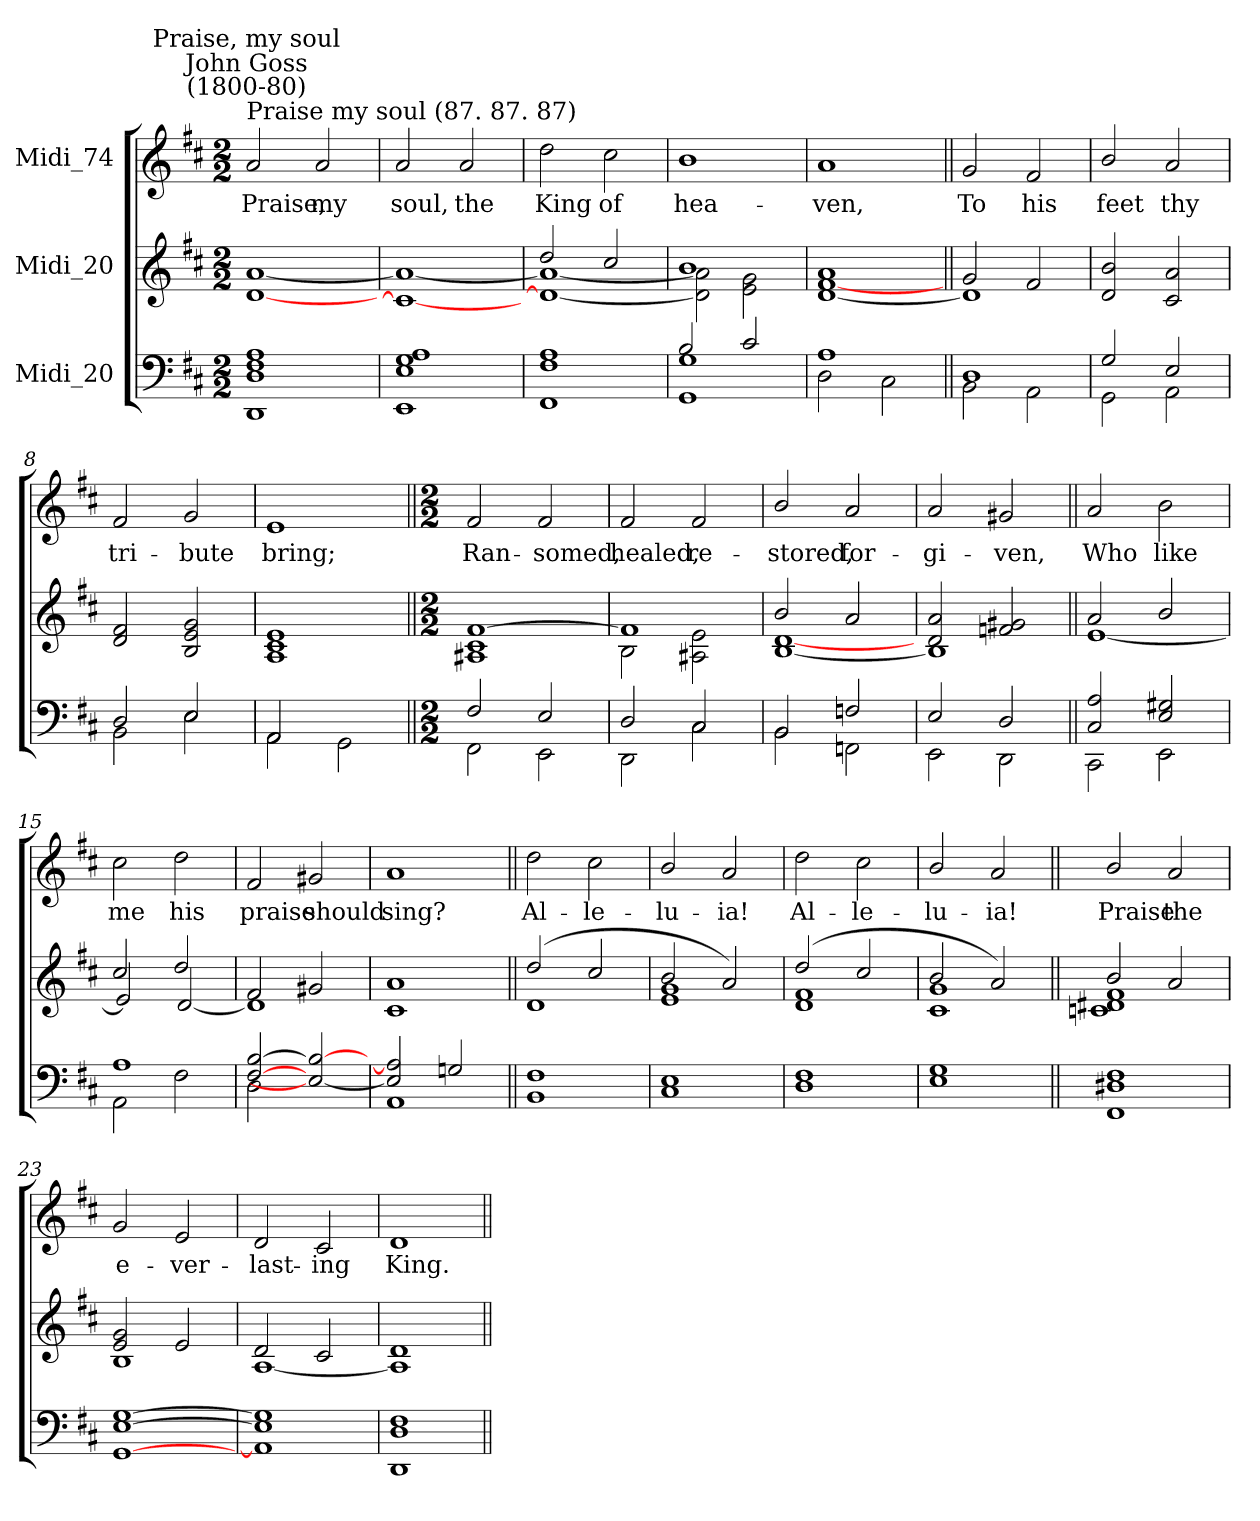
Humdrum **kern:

**kern	**kern	**kern	**text
*part3	*part2	*part1	*part1
*staff3	*staff2	*staff1	*staff1
*I"Midi_20	*I"Midi_20	*I"Midi_74	*
*clefF4	*clefG2	*clefG2	*
*k[f#c#]	*k[f#c#]	*k[f#c#]	*
*D:	*D:	*D:	*
*M2/2	*M2/2	*M2/2	*
=1	=1	=1	=1
*^	*^	*	*
!	!	!	!	!LO:TX:a:t=Praise my soul (87. 87. 87)	!
!	!	!	!	!LO:TX:a:cj:t=John Goss\n(1800-80)	!
!	!	!	!	!LO:TX:a:cj:t=Praise, my soul	!
!	!	!	!	!	!LO:LY:b
1D/ 1F#/ 1A/	1DD\	1ryy	[1d\ [1a\	2a	Praise,
!	!	!	!	!	!LO:LY:b
.	.	.	.	2a	my
=2	=2	=2	=2	=2	=2
!	!	!	!	!	!LO:LY:b
1E/ 1G/ 1A/	1EE\	1ryy	1c#\_ 1a\_	2a	soul,
!	!	!	!	!	!LO:LY:b
.	.	.	.	2a	the
=3	=3	=3	=3	=3	=3
!	!	!	!	!	!LO:LY:b
1F#/ 1A/	1FF#\	2dd/	1d\_ 1a\_	2dd	King
!	!	!	!	!	!LO:LY:b
.	.	2cc#/	.	2cc#	of
=4	=4	=4	=4	=4	=4
!	!	!	!	!	!LO:LY:b
2B/	1GG\ 1G\	1b/	2d\] 2a\]	1b	hea-
2c#/	.	.	2e\ 2g\	.	.
=5	=5	=5	=5	=5	=5
!	!	!	!	!	!LO:LY:b
1A/	2D\	1a/	[1d\ [1f#\	1a	-ven,
.	2C#\	.	.	.	.
=6||	=6||	=6||	=6||	=6||	=6||
!	!	!	!	!	!LO:LY:b
1D/	2BB\	2g/	1d\]	2g	To
!	!	!	!	!	!LO:LY:b
.	2AA\	2f#/	.	2f#	his
=7	=7	=7	=7	=7	=7
!	!	!	!	!	!LO:LY:b
2G/	2GG\	2d/ 2b/	1ryy	2b/	feet
!	!	!	!	!	!LO:LY:b
2E/	2AA\	2c#/ 2a/	.	2a	thy
=8	=8	=8	=8	=8	=8
!	!	!	!	!	!LO:LY:b
2D/	2BB\	2d/ 2f#/	1ryy	2f#	tri-
!	!	!	!	!	!LO:LY:b
2E/	2E\	2B/ 2e/ 2g/	.	2g	-bute
=9	=9	=9	=9	=9	=9
!	!	!	!	!	!LO:LY:b
2AA/	2AA\	1A/ 1c#/ 1e/	1ryy	1e	bring;
2ryy	2GG\	.	.	.	.
!!LO:LB:g=z
=10||	=10||	=10||	=10||	=10||	=10||
*M2/2	*	*M2/2	*	*M2/2	*
!	!	!	!	!	!LO:LY:b
2F#/	2FF#\	[1f#/	1A#X\ 1c#\	2f#	Ran-
!	!	!	!	!	!LO:LY:b
2E/	2EE\	.	.	2f#	-somed,
=11	=11	=11	=11	=11	=11
!	!	!	!	!	!LO:LY:b
2D/	2DD\	1f#/]	2B\	2f#	healed,
!	!	!	!	!	!LO:LY:b
2C#/	2C#\	.	2A#X\ 2e\	2f#	re-
=12	=12	=12	=12	=12	=12
!	!	!	!	!	!LO:LY:b
2BB/	2BB\	2b/	[1B\ [1d\	2b/	-stored,
!	!	!	!	!	!LO:LY:b
2Fn/	2FFn\	2a/	.	2a	for-
=13	=13	=13	=13	=13	=13
!	!	!	!	!	!LO:LY:b
2E/	2EE\	2d/ 2a/	1B\]	2a	-gi-
!	!	!	!	!	!LO:LY:b
2D/	2DD\	2fn/ 2g#X/	.	2g#X	-ven,
=14||	=14||	=14||	=14||	=14||	=14||
!	!	!	!	!	!LO:LY:b
2C#/ 2A/	2CC#\	2a/	[1e\	2a	Who
!	!	!	!	!	!LO:LY:b
2E/ 2G#X/	2EE\	2b/	.	2b	like
=15	=15	=15	=15	=15	=15
!	!	!	!	!	!LO:LY:b
1A/	2AA\	2cc#/	2e/]	2cc#	me
!	!	!	!	!	!LO:LY:b
.	2F#\	2dd/	[2d/	2dd	his
=16	=16	=16	=16	=16	=16
!	!	!	!	!	!LO:LY:b
[2F#/ [2B/	2D\	2f#/	1d\]	2f#	praise
!	!	!	!	!	!LO:LY:b
2E/_ 2B/_	2ryy	2g#X/	.	2g#X	should
=17	=17	=17	=17	=17	=17
!	!	!	!	!	!LO:LY:b
2E/] 2A/]	1AA\	1a/	1c#\	1a	sing?
2Gn/	.	.	.	.	.
!!LO:LB:g=z
=18||	=18||	=18||	=18||	=18||	=18||
!	!	!	!	!	!LO:LY:b
1BB/ 1F#/	1ryy	(>2dd/	1d\	2dd	Al-
!	!	!	!	!	!LO:LY:b
.	.	2cc#/	.	2cc#	-le-
=19	=19	=19	=19	=19	=19
!	!	!	!	!	!LO:LY:b
1C#/ 1E/	1ryy	2b/	1e\ 1g\	2b/	-lu-
!	!	!	!	!	!LO:LY:b
.	.	2a/)	.	2a	-ia!
=20	=20	=20	=20	=20	=20
!	!	!	!	!	!LO:LY:b
1D/ 1F#/	1ryy	(>2dd/	1d\ 1f#\	2dd	Al-
!	!	!	!	!	!LO:LY:b
.	.	2cc#/	.	2cc#	-le-
=21	=21	=21	=21	=21	=21
!	!	!	!	!	!LO:LY:b
1E/ 1G/	1ryy	2b/	1c#\ 1g\	2b/	-lu-
!	!	!	!	!	!LO:LY:b
.	.	2a/)	.	2a	-ia!
=22||	=22||	=22||	=22||	=22||	=22||
!	!	!	!	!	!LO:LY:b
1FF#/ 1D#X/ 1F#/	1ryy	2b/	1cn\ 1d#X\ 1f#\	2b/	Praise
!	!	!	!	!	!LO:LY:b
.	.	2a/	.	2a	the
=23	=23	=23	=23	=23	=23
!	!	!	!	!	!LO:LY:b
[1GG/ [1E/ [1G/	1ryy	2e/ 2g/	1B\	2g	e-
!	!	!	!	!	!LO:LY:b
.	.	2e/	.	2e	-ver-
=24	=24	=24	=24	=24	=24
!	!	!	!	!	!LO:LY:b
1AA/] 1E/] 1G/]	1ryy	2d/	[1A\	2d	-last-
!	!	!	!	!	!LO:LY:b
.	.	2c#/	.	2c#	-ing
=25	=25	=25	=25	=25	=25
!	!	!	!	!	!LO:LY:b
1DD/ 1D/ 1F#/	1ryy	1d/	1A\]	1d	King.
*v	*v	*	*	*	*
*	*v	*v	*	*
=||	=||	=||	=||
*-	*-	*-	*-
